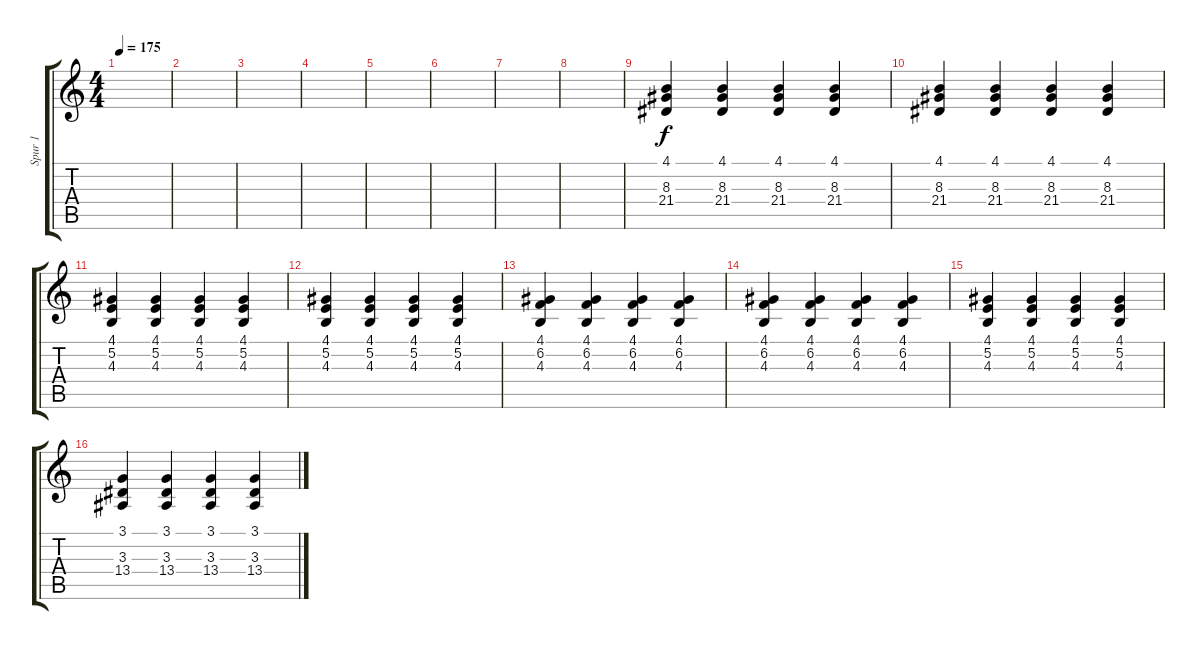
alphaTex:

\track ("Spur 1" "Spur 1") {instrument lead1square}
\staff {score tabs}
\tuning (E4 B3 G3 D3 A2 E2) {hide}
\ts (4 4)
\tempo 175
\clef g2
\ks c
|
|
|
|
|
|
|
|
(4.1 8.3 21.4).4 (4.1 8.3 21.4).4 (4.1 8.3 21.4).4 (4.1 8.3 21.4).4 |
(4.1 8.3 21.4).4 (4.1 8.3 21.4).4 (4.1 8.3 21.4).4 (4.1 8.3 21.4).4 |
(4.1 5.2 4.3).4 (4.1 5.2 4.3).4 (4.1 5.2 4.3).4 (4.1 5.2 4.3).4 |
(4.1 5.2 4.3).4 (4.1 5.2 4.3).4 (4.1 5.2 4.3).4 (4.1 5.2 4.3).4 |
(4.1 6.2 4.3).4 (4.1 6.2 4.3).4 (4.1 6.2 4.3).4 (4.1 6.2 4.3).4 |
(4.1 6.2 4.3).4 (4.1 6.2 4.3).4 (4.1 6.2 4.3).4 (4.1 6.2 4.3).4 |
(4.1 5.2 4.3).4 (4.1 5.2 4.3).4 (4.1 5.2 4.3).4 (4.1 5.2 4.3).4 |
(3.1 3.3 13.4).4 (3.1 3.3 13.4).4 (3.1 3.3 13.4).4 (3.1 3.3 13.4).4
